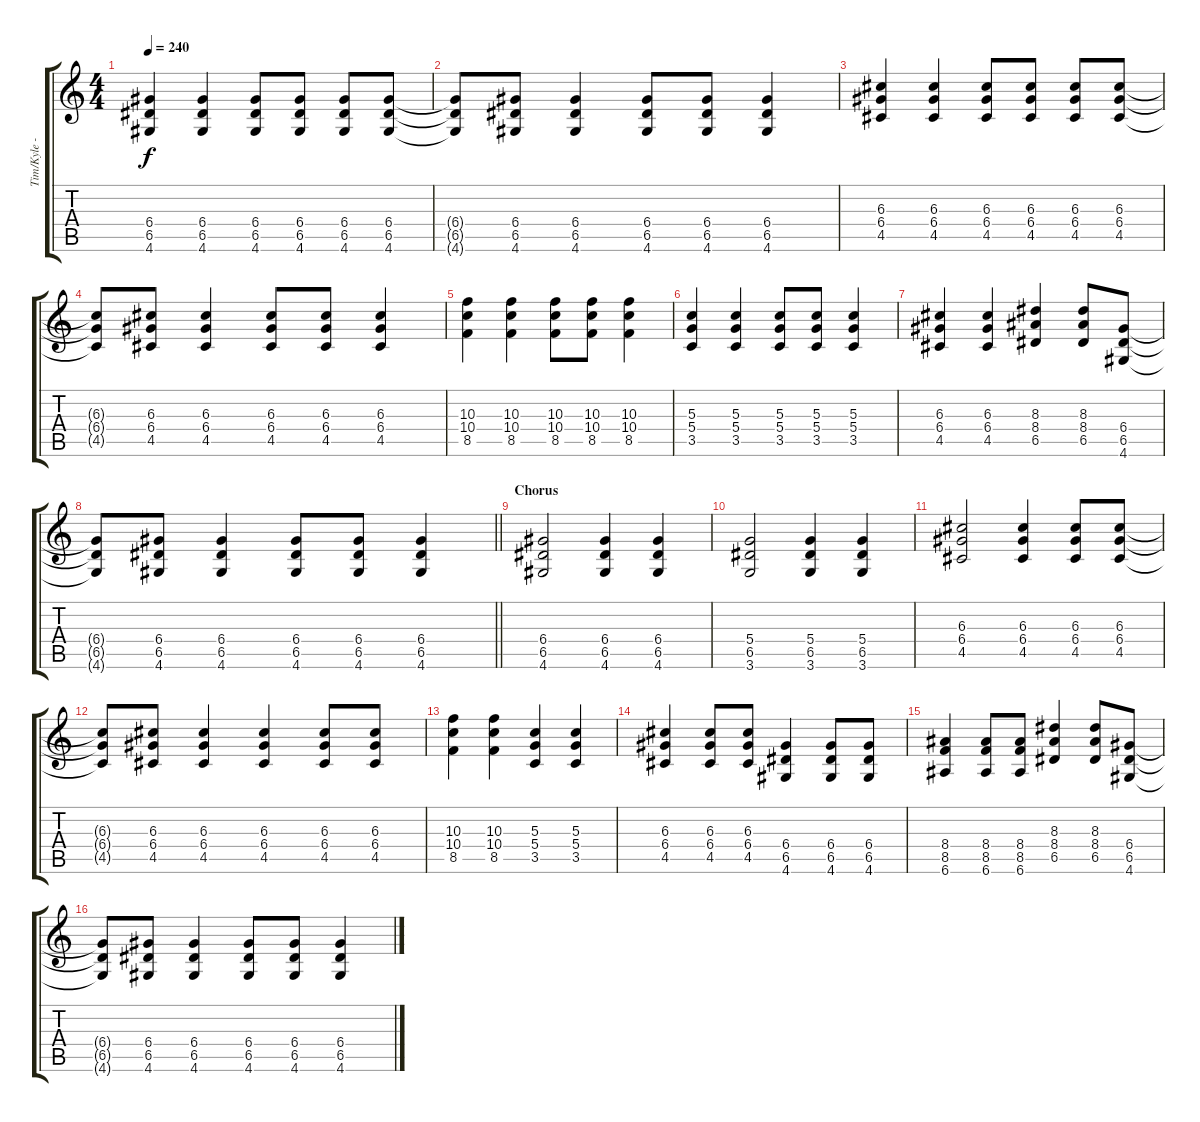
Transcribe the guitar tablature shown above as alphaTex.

\track ("Tim/Kyle - Guitar" "Tim/Kyle -") {instrument distortionguitar}
\staff {score tabs}
\tuning (E4 B3 G3 D3 A2 E2) {hide}
\ts (4 4)
\tempo 240
\clef g2
\ks c
(6.4 6.5 4.6).4{dy f} (6.4 6.5 4.6).4 (6.4 6.5 4.6).8 (6.4 6.5 4.6).8 (6.4 6.5 4.6).8 (6.4 6.5 4.6).8 |
(6.4{t} 6.5{t} 4.6{t}).8 (6.4 6.5 4.6).8 (6.4 6.5 4.6).4 (6.4 6.5 4.6).8 (6.4 6.5 4.6).8 (6.4 6.5 4.6).4 |
(6.3 6.4 4.5).4 (6.3 6.4 4.5).4 (6.3 6.4 4.5).8 (6.3 6.4 4.5).8 (6.3 6.4 4.5).8 (6.3 6.4 4.5).8 |
(6.3{t} 6.4{t} 4.5{t}).8 (6.3 6.4 4.5).8 (6.3 6.4 4.5).4 (6.3 6.4 4.5).8 (6.3 6.4 4.5).8 (6.3 6.4 4.5).4 |
(10.3 10.4 8.5).4 (10.3 10.4 8.5).4 (10.3 10.4 8.5).8 (10.3 10.4 8.5).8 (10.3 10.4 8.5).4 |
(5.3 5.4 3.5).4 (5.3 5.4 3.5).4 (5.3 5.4 3.5).8 (5.3 5.4 3.5).8 (5.3 5.4 3.5).4 |
(6.3 6.4 4.5).4 (6.3 6.4 4.5).4 (8.3 8.4 6.5).4 (8.3 8.4 6.5).8 (6.4 6.5 4.6).8 |
\barLineRight lightlight
(6.4{t} 6.5{t} 4.6{t}).8 (6.4 6.5 4.6).8 (6.4 6.5 4.6).4 (6.4 6.5 4.6).8 (6.4 6.5 4.6).8 (6.4 6.5 4.6).4 |
\section ("" "Chorus")
(6.4 6.5 4.6).2 (6.4 6.5 4.6).4 (6.4 6.5 4.6).4 |
(5.4 6.5 3.6).2 (5.4 6.5 3.6).4 (5.4 6.5 3.6).4 |
(6.3 6.4 4.5).2 (6.3 6.4 4.5).4 (6.3 6.4 4.5).8 (6.3 6.4 4.5).8 |
(6.3{t} 6.4{t} 4.5{t}).8 (6.3 6.4 4.5).8 (6.3 6.4 4.5).4 (6.3 6.4 4.5).4 (6.3 6.4 4.5).8 (6.3 6.4 4.5).8 |
(10.3 10.4 8.5).4 (10.3 10.4 8.5).4 (5.3 5.4 3.5).4 (5.3 5.4 3.5).4 |
(6.3 6.4 4.5).4 (6.3 6.4 4.5).8 (6.3 6.4 4.5).8 (6.4 6.5 4.6).4 (6.4 6.5 4.6).8 (6.4 6.5 4.6).8 |
(8.4 8.5 6.6).4 (8.4 8.5 6.6).8 (8.4 8.5 6.6).8 (8.3 8.4 6.5).4 (8.3 8.4 6.5).8 (6.4 6.5 4.6).8 |
(6.4{t} 6.5{t} 4.6{t}).8 (6.4 6.5 4.6).8 (6.4 6.5 4.6).4 (6.4 6.5 4.6).8 (6.4 6.5 4.6).8 (6.4 6.5 4.6).4
